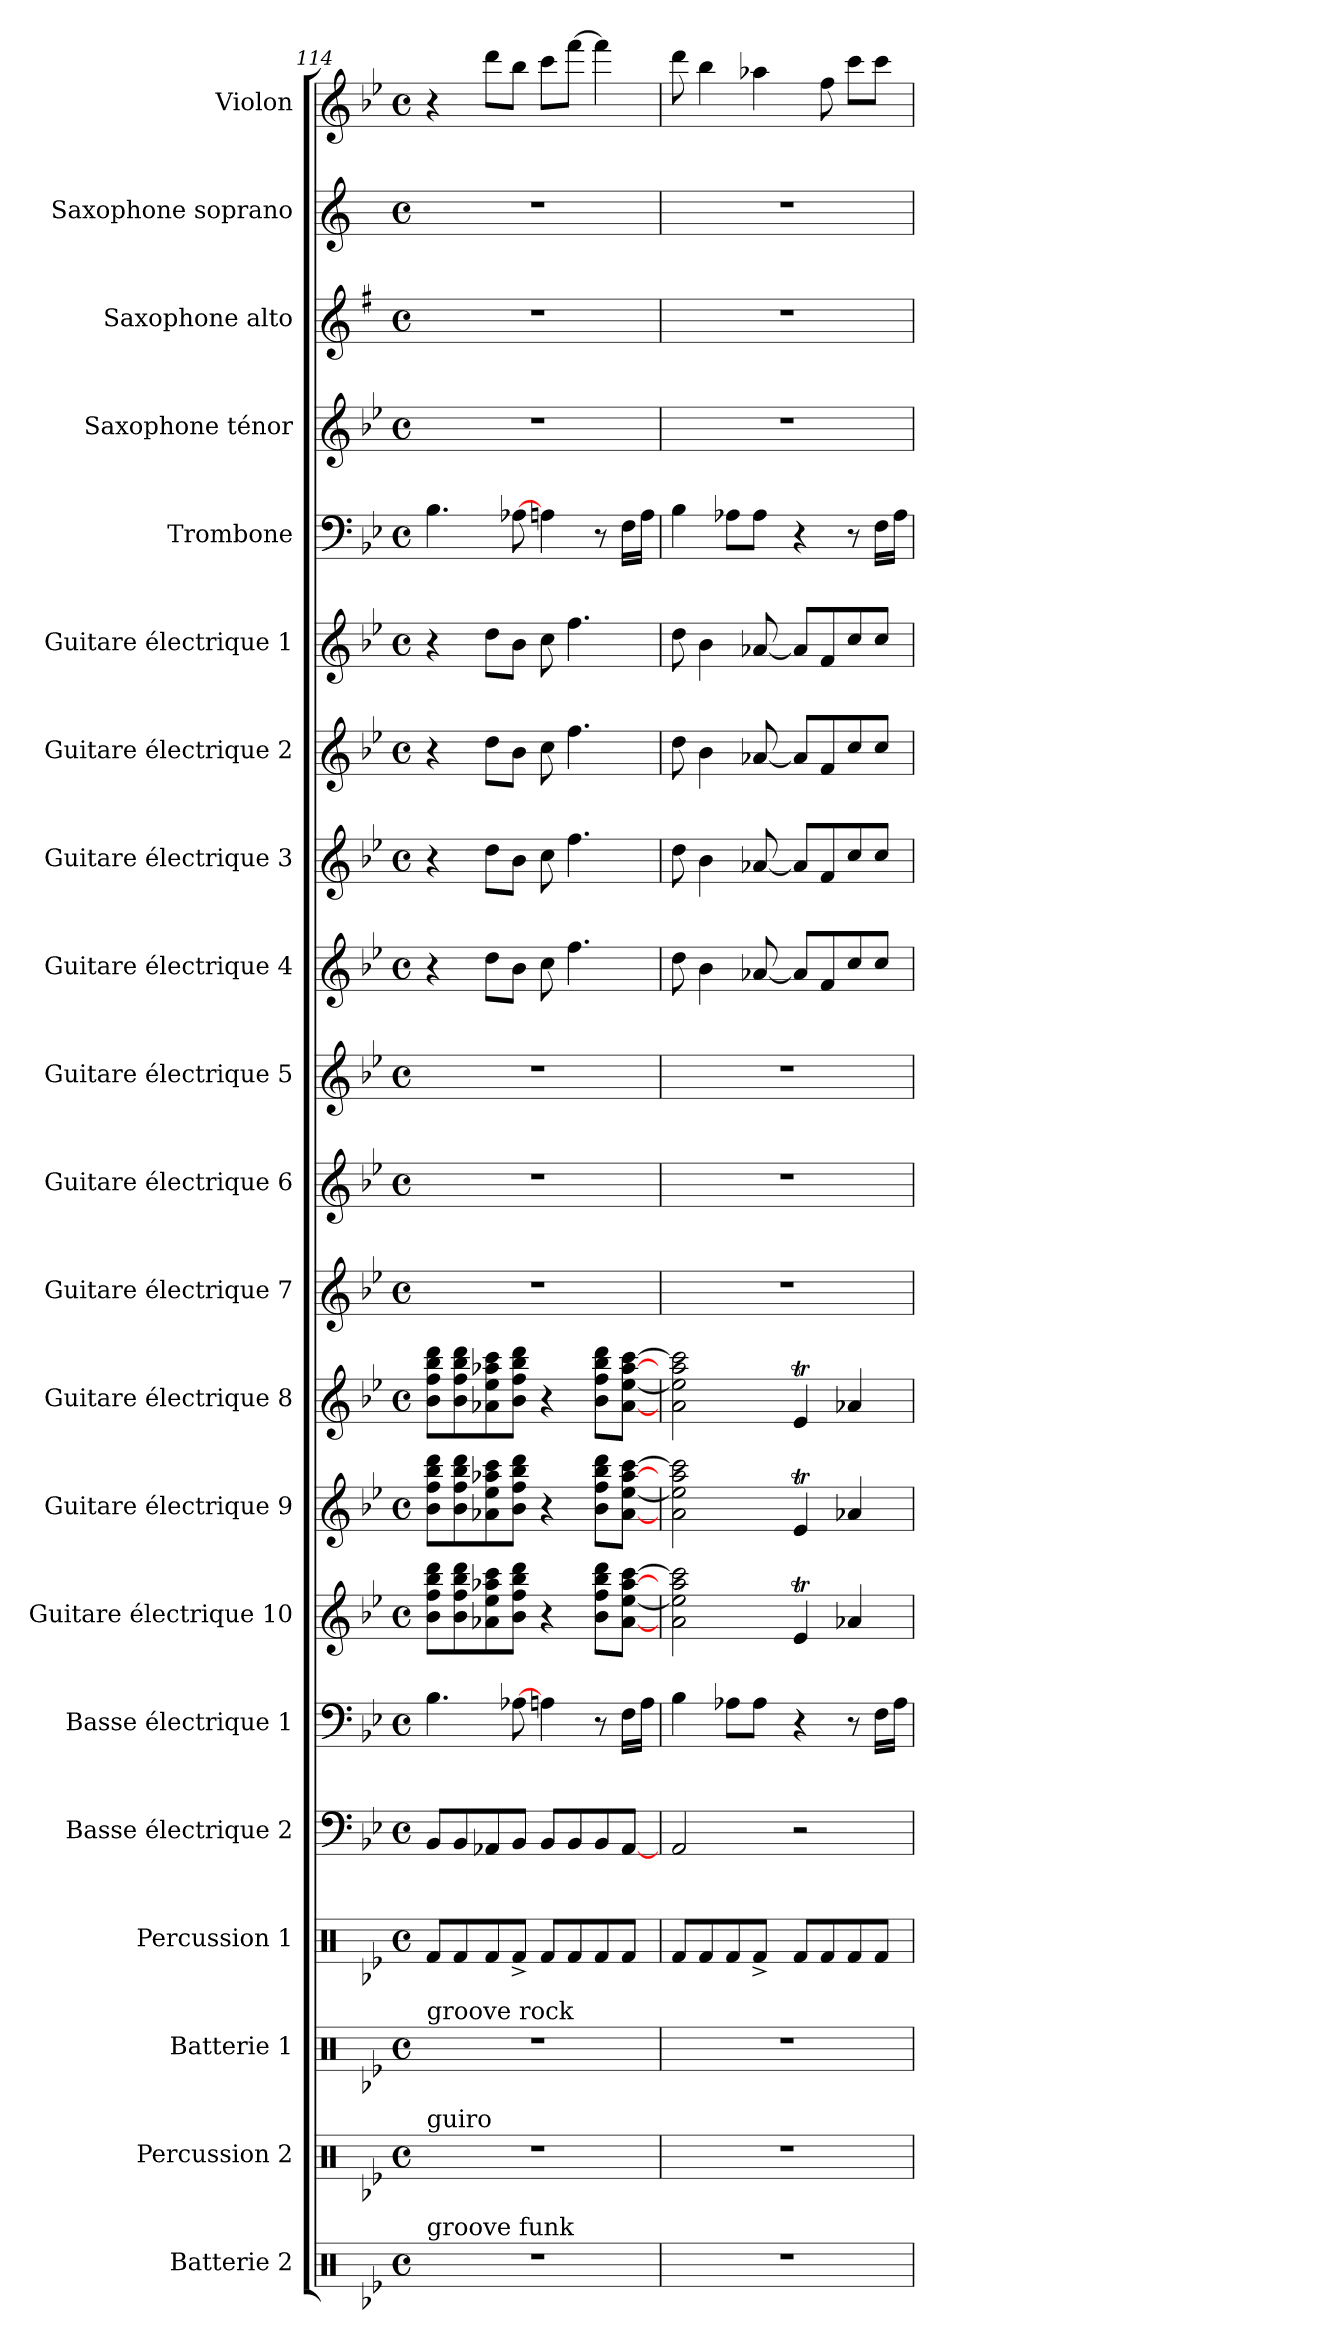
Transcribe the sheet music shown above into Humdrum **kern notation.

**kern	**kern	**kern	**kern	**kern	**kern	**kern	**kern	**kern	**kern	**kern	**kern	**kern	**kern	**kern	**kern	**kern	**kern	**kern	**kern	**kern
*part21	*part20	*part19	*part18	*part17	*part16	*part15	*part14	*part13	*part12	*part11	*part10	*part9	*part8	*part7	*part6	*part5	*part4	*part3	*part2	*part1
*staff21	*staff20	*staff19	*staff18	*staff17	*staff16	*staff15	*staff14	*staff13	*staff12	*staff11	*staff10	*staff9	*staff8	*staff7	*staff6	*staff5	*staff4	*staff3	*staff2	*staff1
*I"Batterie 2	*I"Percussion 2	*I"Batterie 1	*I"Percussion 1	*I"Basse électrique 2	*I"Basse électrique 1	*I"Guitare électrique 10	*I"Guitare électrique 9	*I"Guitare électrique 8	*I"Guitare électrique 7	*I"Guitare électrique 6	*I"Guitare électrique 5	*I"Guitare électrique 4	*I"Guitare électrique 3	*I"Guitare électrique 2	*I"Guitare électrique 1	*I"Trombone	*I"Saxophone ténor	*I"Saxophone alto	*I"Saxophone soprano	*I"Violon
*I'Batt. 2	*I'Perc. 2	*I'Batt. 1	*I'Perc. 1	*I'B.ƒ. 2	*I'B.ƒ. 1	*I'Gtr.ƒ. 10	*I'Gtr.ƒ. 9	*I'Gtr.ƒ. 8	*I'Gtr.ƒ. 7	*I'Gtr.ƒ. 6	*I'Gtr.ƒ. 5	*I'Gtr.ƒ. 4	*I'Gtr.ƒ. 3	*I'Gtr.ƒ. 2	*I'Gtr.ƒ. 1	*I'Tbn.	*I'Sx. T.	*I'Sx. A.	*I'Sx. S.	*I'Vln.
*clefX	*clefX	*clefX	*clefX	*clefF4	*clefF4	*clefG2	*clefG2	*clefG2	*clefG2	*clefG2	*clefG2	*clefG2	*clefG2	*clefG2	*clefG2	*clefF4	*clefG2	*clefG2	*clefG2	*clefG2
*	*	*	*	*ITrd7c12	*ITrd7c12	*ITrd7c12	*ITrd7c12	*ITrd7c12	*ITrd7c12	*ITrd7c12	*ITrd7c12	*ITrd7c12	*ITrd7c12	*ITrd7c12	*ITrd7c12	*	*ITrd8c14	*ITrd5c9	*ITrd1c2	*
*k[b-e-]	*k[b-e-]	*k[b-e-]	*k[b-e-]	*k[b-e-]	*k[b-e-]	*k[b-e-]	*k[b-e-]	*k[b-e-]	*k[b-e-]	*k[b-e-]	*k[b-e-]	*k[b-e-]	*k[b-e-]	*k[b-e-]	*k[b-e-]	*k[b-e-]	*k[b-e-]	*k[b-e-]	*k[b-e-]	*k[b-e-]
*B-:	*B-:	*B-:	*B-:	*B-:	*B-:	*B-:	*B-:	*B-:	*B-:	*B-:	*B-:	*B-:	*B-:	*B-:	*B-:	*B-:	*B-:	*B-:	*B-:	*B-:
*M4/4	*M4/4	*M4/4	*M4/4	*M4/4	*M4/4	*M4/4	*M4/4	*M4/4	*M4/4	*M4/4	*M4/4	*M4/4	*M4/4	*M4/4	*M4/4	*M4/4	*M4/4	*M4/4	*M4/4	*M4/4
*met(c)	*met(c)	*met(c)	*met(c)	*met(c)	*met(c)	*met(c)	*met(c)	*met(c)	*met(c)	*met(c)	*met(c)	*met(c)	*met(c)	*met(c)	*met(c)	*met(c)	*met(c)	*met(c)	*met(c)	*met(c)
=114	=114	=114	=114	=114	=114	=114	=114	=114	=114	=114	=114	=114	=114	=114	=114	=114	=114	=114	=114	=114
!	!	!LO:TX:a:t=groove rock	!	!	!	!	!	!	!	!	!	!	!	!	!	!	!	!	!	!
!	!LO:TX:a:t=guiro	!	!	!	!	!	!	!	!	!	!	!	!	!	!	!	!	!	!	!
!LO:TX:a:t=groove funk	!	!	!	!	!	!	!	!	!	!	!	!	!	!	!	!	!	!	!	!
1r	1r	1r	8Rf/L	8BBB-/L	4.BB-\	8B-\ 8f\ 8b-\ 8dd\L	8B-\ 8f\ 8b-\ 8dd\L	8B-\ 8f\ 8b-\ 8dd\L	1r	1r	1r	4r	4r	4r	4r	4.B-\	1r	1r	1r	4r
.	.	.	8Rf/	8BBB-/	.	8B-\ 8f\ 8b-\ 8dd\	8B-\ 8f\ 8b-\ 8dd\	8B-\ 8f\ 8b-\ 8dd\	.	.	.	.	.	.	.	.	.	.	.	.
.	.	.	8Rf/	8AAA-X/	.	8A-X\ 8e-\ 8a-X\ 8cc\	8A-X\ 8e-\ 8a-X\ 8cc\	8A-X\ 8e-\ 8a-X\ 8cc\	.	.	.	8d\L	8d\L	8d\L	8d\L	.	.	.	.	8ddd\L
.	.	.	8Rf^</J	8BBB-/J	[8AA-X\	8B-\ 8f\ 8b-\ 8dd\J	8B-\ 8f\ 8b-\ 8dd\J	8B-\ 8f\ 8b-\ 8dd\J	.	.	.	8B-\J	8B-\J	8B-\J	8B-\J	[8A-X\	.	.	.	8bb-\J
.	.	.	8Rf/L	8BBB-/L	4AA\	4r	4r	4r	.	.	.	8c\	8c\	8c\	8c\	4A\	.	.	.	8ccc\L
.	.	.	8Rf/	8BBB-/	.	.	.	.	.	.	.	4.f\	4.f\	4.f\	4.f\	.	.	.	.	[8fff\J
.	.	.	8Rf/	8BBB-/	8r	8B-\ 8f\ 8b-\ 8dd\L	8B-\ 8f\ 8b-\ 8dd\L	8B-\ 8f\ 8b-\ 8dd\L	.	.	.	.	.	.	.	8r	.	.	.	4fff\]
.	.	.	8Rf/J	[8AAA-/J	16FF\LL	[8A-\ [8e-\ [8a-\ [8cc\J	[8A-\ [8e-\ [8a-\ [8cc\J	[8A-\ [8e-\ [8a-\ [8cc\J	.	.	.	.	.	.	.	16F\LL	.	.	.	.
.	.	.	.	.	16AA\JJ	.	.	.	.	.	.	.	.	.	.	16A\JJ	.	.	.	.
=115	=115	=115	=115	=115	=115	=115	=115	=115	=115	=115	=115	=115	=115	=115	=115	=115	=115	=115	=115	=115
1r	1r	1r	8Rf/L	2AAA/	4BB-\	2A\ 2e-\] 2a\ 2cc\]	2A\ 2e-\] 2a\ 2cc\]	2A\ 2e-\] 2a\ 2cc\]	1r	1r	1r	8d\	8d\	8d\	8d\	4B-\	1r	1r	1r	8ddd\
.	.	.	8Rf/	.	.	.	.	.	.	.	.	4B-\	4B-\	4B-\	4B-\	.	.	.	.	4bb-\
.	.	.	8Rf/	.	8AA-X\L	.	.	.	.	.	.	.	.	.	.	8A-X\L	.	.	.	.
.	.	.	8Rf^</J	.	8AA-\J	.	.	.	.	.	.	[8A-X/	[8A-X/	[8A-X/	[8A-X/	8A-\J	.	.	.	4aa-X\
.	.	.	8Rf/L	2r	4r	4E-T/	4E-T/	4E-T/	.	.	.	8A-/L]	8A-/L]	8A-/L]	8A-/L]	4r	.	.	.	.
.	.	.	8Rf/	.	.	.	.	.	.	.	.	8F/	8F/	8F/	8F/	.	.	.	.	8ff\
.	.	.	8Rf/	.	8r	4A-X/	4A-X/	4A-X/	.	.	.	8c/	8c/	8c/	8c/	8r	.	.	.	8ccc\L
.	.	.	8Rf/J	.	16FF\LL	.	.	.	.	.	.	8c/J	8c/J	8c/J	8c/J	16F\LL	.	.	.	8ccc\J
.	.	.	.	.	16AA-\JJ	.	.	.	.	.	.	.	.	.	.	16A-\JJ	.	.	.	.
=	=	=	=	=	=	=	=	=	=	=	=	=	=	=	=	=	=	=	=	=
*-	*-	*-	*-	*-	*-	*-	*-	*-	*-	*-	*-	*-	*-	*-	*-	*-	*-	*-	*-	*-
